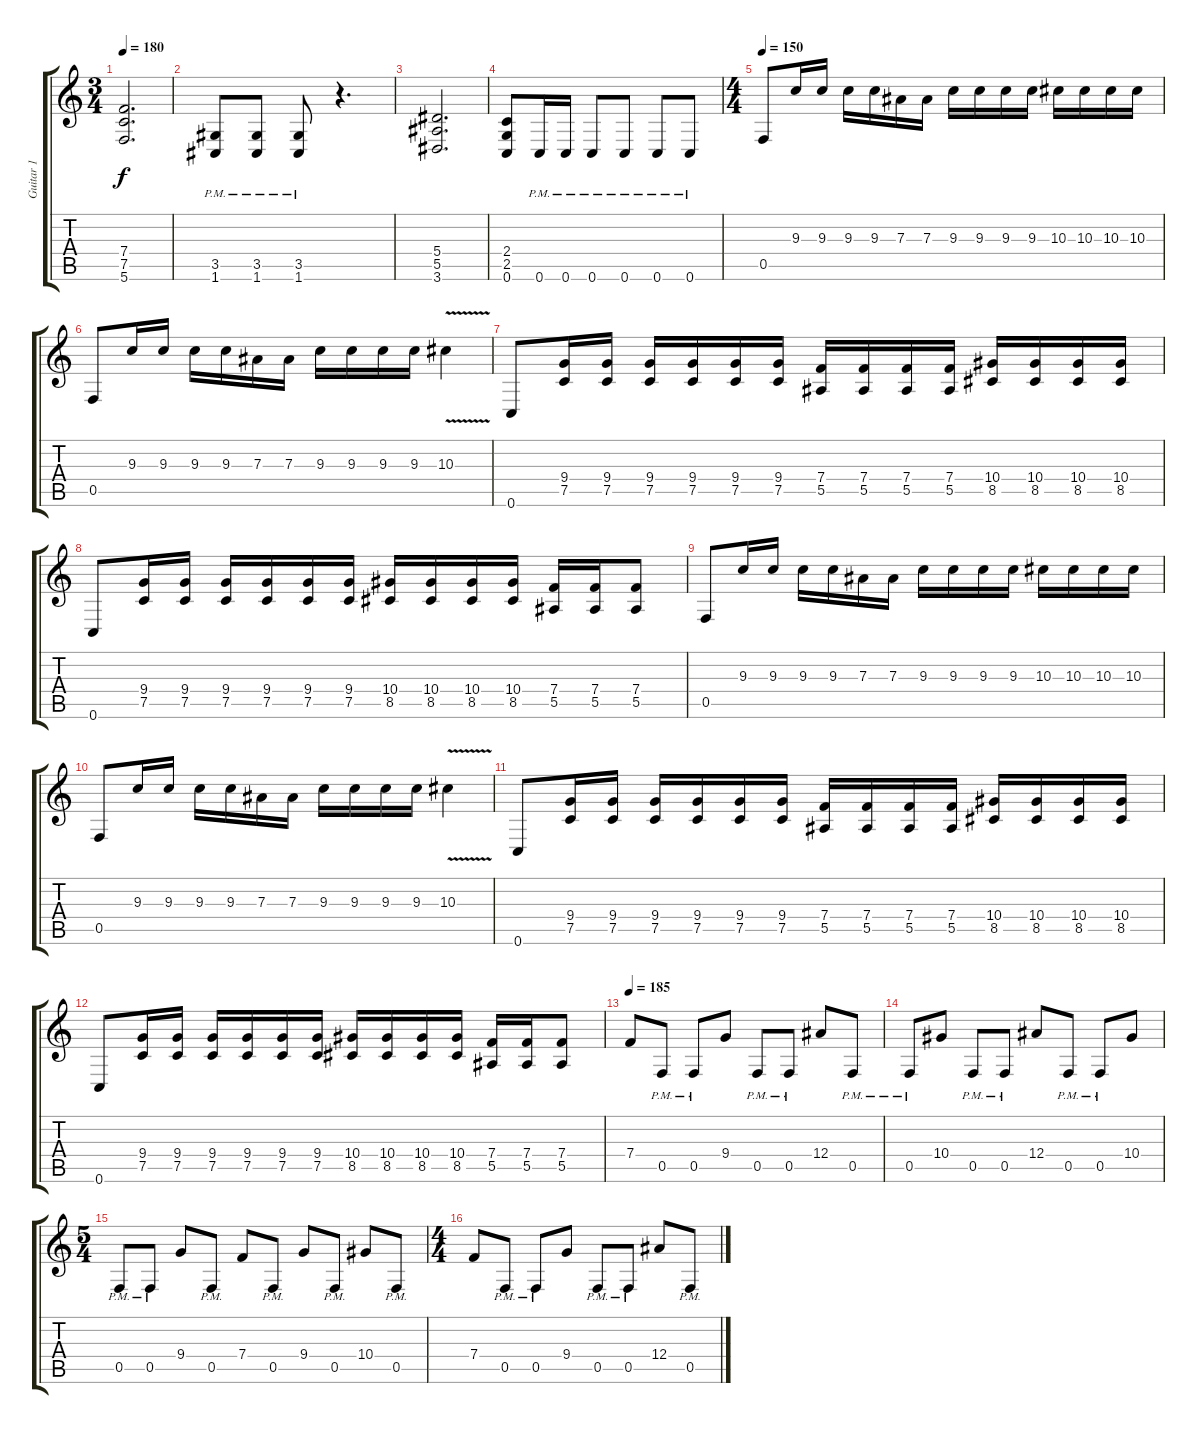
\track ("Guitar 1" "Guitar 1") {instrument distortionguitar}
\staff {score tabs}
\tuning (C4 G3 Eb3 Bb2 F2 C2) {hide}
\ts (3 4)
\tempo 180
\clef g2
\ks c
(7.4 7.5 5.6).2{d dy f} |
(3.5{pm} 1.6{pm}).8 (3.5{pm} 1.6{pm}).8 (3.5{pm} 1.6{pm}).8 r.4{d} |
(5.4 5.5 3.6).2{d} |
(2.4 2.5 0.6).8 0.6{pm}.16 0.6{pm}.16 0.6{pm}.8 0.6{pm}.8 0.6{pm}.8 0.6{pm}.8 |
\ts (4 4)
\tempo 150
0.5.8 9.3.16 9.3.16 9.3.16 9.3.16 7.3.16 7.3.16 9.3.16 9.3.16 9.3.16 9.3.16 10.3.16 10.3.16 10.3.16 10.3.16 |
0.5.8 9.3.16 9.3.16 9.3.16 9.3.16 7.3.16 7.3.16 9.3.16 9.3.16 9.3.16 9.3.16 10.3{v}.4 |
0.6.8 (9.4 7.5).16 (9.4 7.5).16 (9.4 7.5).16 (9.4 7.5).16 (9.4 7.5).16 (9.4 7.5).16 (7.4 5.5).16 (7.4 5.5).16 (7.4 5.5).16 (7.4 5.5).16 (10.4 8.5).16 (10.4 8.5).16 (10.4 8.5).16 (10.4 8.5).16 |
0.6.8 (9.4 7.5).16 (9.4 7.5).16 (9.4 7.5).16 (9.4 7.5).16 (9.4 7.5).16 (9.4 7.5).16 (10.4 8.5).16 (10.4 8.5).16 (10.4 8.5).16 (10.4 8.5).16 (7.4 5.5).16 (7.4 5.5).16 (7.4 5.5).8 |
0.5.8 9.3.16 9.3.16 9.3.16 9.3.16 7.3.16 7.3.16 9.3.16 9.3.16 9.3.16 9.3.16 10.3.16 10.3.16 10.3.16 10.3.16 |
0.5.8 9.3.16 9.3.16 9.3.16 9.3.16 7.3.16 7.3.16 9.3.16 9.3.16 9.3.16 9.3.16 10.3{v}.4 |
0.6.8 (9.4 7.5).16 (9.4 7.5).16 (9.4 7.5).16 (9.4 7.5).16 (9.4 7.5).16 (9.4 7.5).16 (7.4 5.5).16 (7.4 5.5).16 (7.4 5.5).16 (7.4 5.5).16 (10.4 8.5).16 (10.4 8.5).16 (10.4 8.5).16 (10.4 8.5).16 |
0.6.8 (9.4 7.5).16 (9.4 7.5).16 (9.4 7.5).16 (9.4 7.5).16 (9.4 7.5).16 (9.4 7.5).16 (10.4 8.5).16 (10.4 8.5).16 (10.4 8.5).16 (10.4 8.5).16 (7.4 5.5).16 (7.4 5.5).16 (7.4 5.5).8 |
\tempo 185
7.4.8 0.5{pm}.8 0.5{pm}.8 9.4.8 0.5{pm}.8 0.5{pm}.8 12.4.8 0.5{pm}.8 |
0.5{pm}.8 10.4.8 0.5{pm}.8 0.5{pm}.8 12.4.8 0.5{pm}.8 0.5{pm}.8 10.4.8 |
\ts (5 4)
0.5{pm}.8 0.5{pm}.8 9.4.8 0.5{pm}.8 7.4.8 0.5{pm}.8 9.4.8 0.5{pm}.8 10.4.8 0.5{pm}.8 |
\ts (4 4)
7.4.8 0.5{pm}.8 0.5{pm}.8 9.4.8 0.5{pm}.8 0.5{pm}.8 12.4.8 0.5{pm}.8
